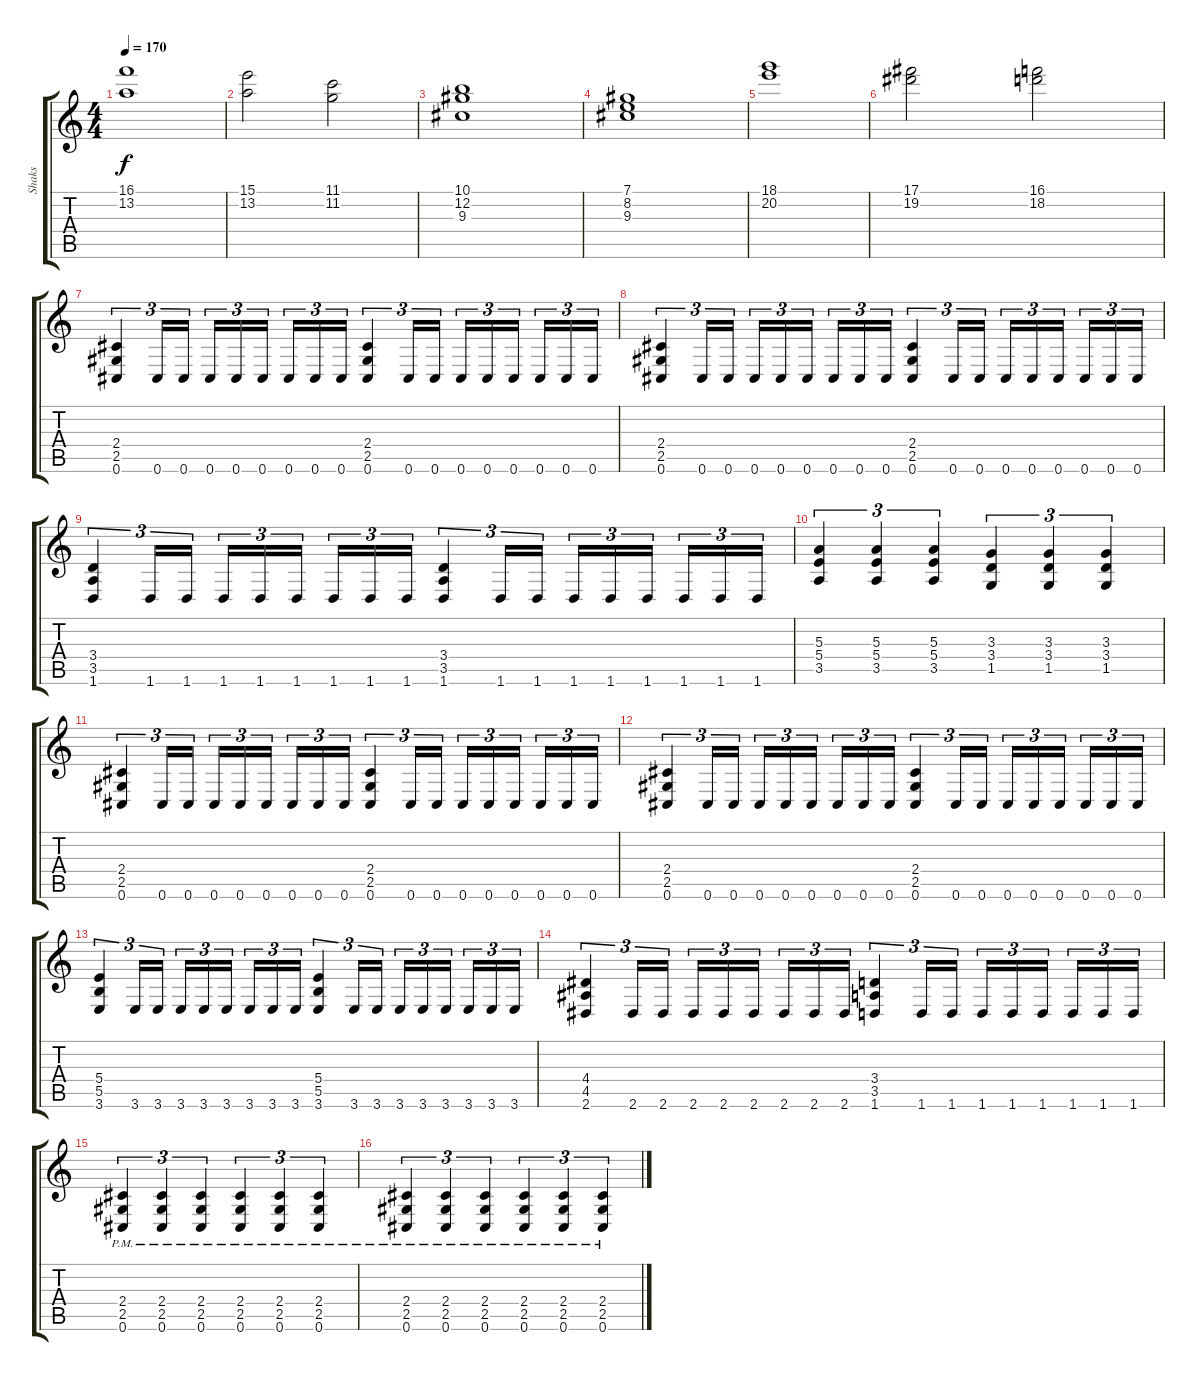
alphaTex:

\track ("Shaks" "Shaks") {instrument distortionguitar}
\staff {score tabs}
\tuning (Db4 Ab3 E3 B2 Gb2 Db2) {hide}
\ts (4 4)
\tempo 170
\clef g2
\ks c
(16.1 13.2).1{dy f} |
(15.1 13.2).2 (11.1 11.2).2 |
(10.1 12.2 9.3).1 |
(7.1 8.2 9.3).1 |
(18.1 20.2).1 |
(17.1 19.2).2 (16.1 18.2).2 |
(2.4 2.5 0.6).4{tu (3 2)} 0.6.16{tu (3 2)} 0.6.16{tu (3 2)} 0.6.16{tu (3 2)} 0.6.16{tu (3 2)} 0.6.16{tu (3 2) beam splitsecondary} 0.6.16{tu (3 2)} 0.6.16{tu (3 2)} 0.6.16{tu (3 2)} (2.4 2.5 0.6).4{tu (3 2)} 0.6.16{tu (3 2)} 0.6.16{tu (3 2)} 0.6.16{tu (3 2)} 0.6.16{tu (3 2)} 0.6.16{tu (3 2) beam splitsecondary} 0.6.16{tu (3 2)} 0.6.16{tu (3 2)} 0.6.16{tu (3 2)} |
(2.4 2.5 0.6).4{tu (3 2)} 0.6.16{tu (3 2)} 0.6.16{tu (3 2)} 0.6.16{tu (3 2)} 0.6.16{tu (3 2)} 0.6.16{tu (3 2) beam splitsecondary} 0.6.16{tu (3 2)} 0.6.16{tu (3 2)} 0.6.16{tu (3 2)} (2.4 2.5 0.6).4{tu (3 2)} 0.6.16{tu (3 2)} 0.6.16{tu (3 2)} 0.6.16{tu (3 2)} 0.6.16{tu (3 2)} 0.6.16{tu (3 2) beam splitsecondary} 0.6.16{tu (3 2)} 0.6.16{tu (3 2)} 0.6.16{tu (3 2)} |
(3.4 3.5 1.6).4{tu (3 2)} 1.6.16{tu (3 2)} 1.6.16{tu (3 2)} 1.6.16{tu (3 2)} 1.6.16{tu (3 2)} 1.6.16{tu (3 2) beam splitsecondary} 1.6.16{tu (3 2)} 1.6.16{tu (3 2)} 1.6.16{tu (3 2)} (3.4 3.5 1.6).4{tu (3 2)} 1.6.16{tu (3 2)} 1.6.16{tu (3 2)} 1.6.16{tu (3 2)} 1.6.16{tu (3 2)} 1.6.16{tu (3 2) beam splitsecondary} 1.6.16{tu (3 2)} 1.6.16{tu (3 2)} 1.6.16{tu (3 2)} |
(5.3 5.4 3.5).4{tu (3 2)} (5.3 5.4 3.5).4{tu (3 2)} (5.3 5.4 3.5).4{tu (3 2)} (3.3 3.4 1.5).4{tu (3 2)} (3.3 3.4 1.5).4{tu (3 2)} (3.3 3.4 1.5).4{tu (3 2)} |
(2.4 2.5 0.6).4{tu (3 2)} 0.6.16{tu (3 2)} 0.6.16{tu (3 2)} 0.6.16{tu (3 2)} 0.6.16{tu (3 2)} 0.6.16{tu (3 2) beam splitsecondary} 0.6.16{tu (3 2)} 0.6.16{tu (3 2)} 0.6.16{tu (3 2)} (2.4 2.5 0.6).4{tu (3 2)} 0.6.16{tu (3 2)} 0.6.16{tu (3 2)} 0.6.16{tu (3 2)} 0.6.16{tu (3 2)} 0.6.16{tu (3 2) beam splitsecondary} 0.6.16{tu (3 2)} 0.6.16{tu (3 2)} 0.6.16{tu (3 2)} |
(2.4 2.5 0.6).4{tu (3 2)} 0.6.16{tu (3 2)} 0.6.16{tu (3 2)} 0.6.16{tu (3 2)} 0.6.16{tu (3 2)} 0.6.16{tu (3 2) beam splitsecondary} 0.6.16{tu (3 2)} 0.6.16{tu (3 2)} 0.6.16{tu (3 2)} (2.4 2.5 0.6).4{tu (3 2)} 0.6.16{tu (3 2)} 0.6.16{tu (3 2)} 0.6.16{tu (3 2)} 0.6.16{tu (3 2)} 0.6.16{tu (3 2) beam splitsecondary} 0.6.16{tu (3 2)} 0.6.16{tu (3 2)} 0.6.16{tu (3 2)} |
(5.4 5.5 3.6).4{tu (3 2)} 3.6.16{tu (3 2)} 3.6.16{tu (3 2)} 3.6.16{tu (3 2)} 3.6.16{tu (3 2)} 3.6.16{tu (3 2) beam splitsecondary} 3.6.16{tu (3 2)} 3.6.16{tu (3 2)} 3.6.16{tu (3 2)} (5.4 5.5 3.6).4{tu (3 2)} 3.6.16{tu (3 2)} 3.6.16{tu (3 2)} 3.6.16{tu (3 2)} 3.6.16{tu (3 2)} 3.6.16{tu (3 2) beam splitsecondary} 3.6.16{tu (3 2)} 3.6.16{tu (3 2)} 3.6.16{tu (3 2)} |
(4.4 4.5 2.6).4{tu (3 2)} 2.6.16{tu (3 2)} 2.6.16{tu (3 2)} 2.6.16{tu (3 2)} 2.6.16{tu (3 2)} 2.6.16{tu (3 2) beam splitsecondary} 2.6.16{tu (3 2)} 2.6.16{tu (3 2)} 2.6.16{tu (3 2)} (3.4 3.5 1.6).4{tu (3 2)} 1.6.16{tu (3 2)} 1.6.16{tu (3 2)} 1.6.16{tu (3 2)} 1.6.16{tu (3 2)} 1.6.16{tu (3 2) beam splitsecondary} 1.6.16{tu (3 2)} 1.6.16{tu (3 2)} 1.6.16{tu (3 2)} |
(2.4{pm} 2.5{pm} 0.6{pm}).4{tu (3 2)} (2.4{pm} 2.5{pm} 0.6{pm}).4{tu (3 2)} (2.4{pm} 2.5{pm} 0.6{pm}).4{tu (3 2)} (2.4{pm} 2.5{pm} 0.6{pm}).4{tu (3 2)} (2.4{pm} 2.5{pm} 0.6{pm}).4{tu (3 2)} (2.4{pm} 2.5{pm} 0.6{pm}).4{tu (3 2)} |
(2.4{pm} 2.5{pm} 0.6{pm}).4{tu (3 2)} (2.4{pm} 2.5{pm} 0.6{pm}).4{tu (3 2)} (2.4{pm} 2.5{pm} 0.6{pm}).4{tu (3 2)} (2.4{pm} 2.5{pm} 0.6{pm}).4{tu (3 2)} (2.4{pm} 2.5{pm} 0.6{pm}).4{tu (3 2)} (2.4{pm} 2.5{pm} 0.6{pm}).4{tu (3 2)}
